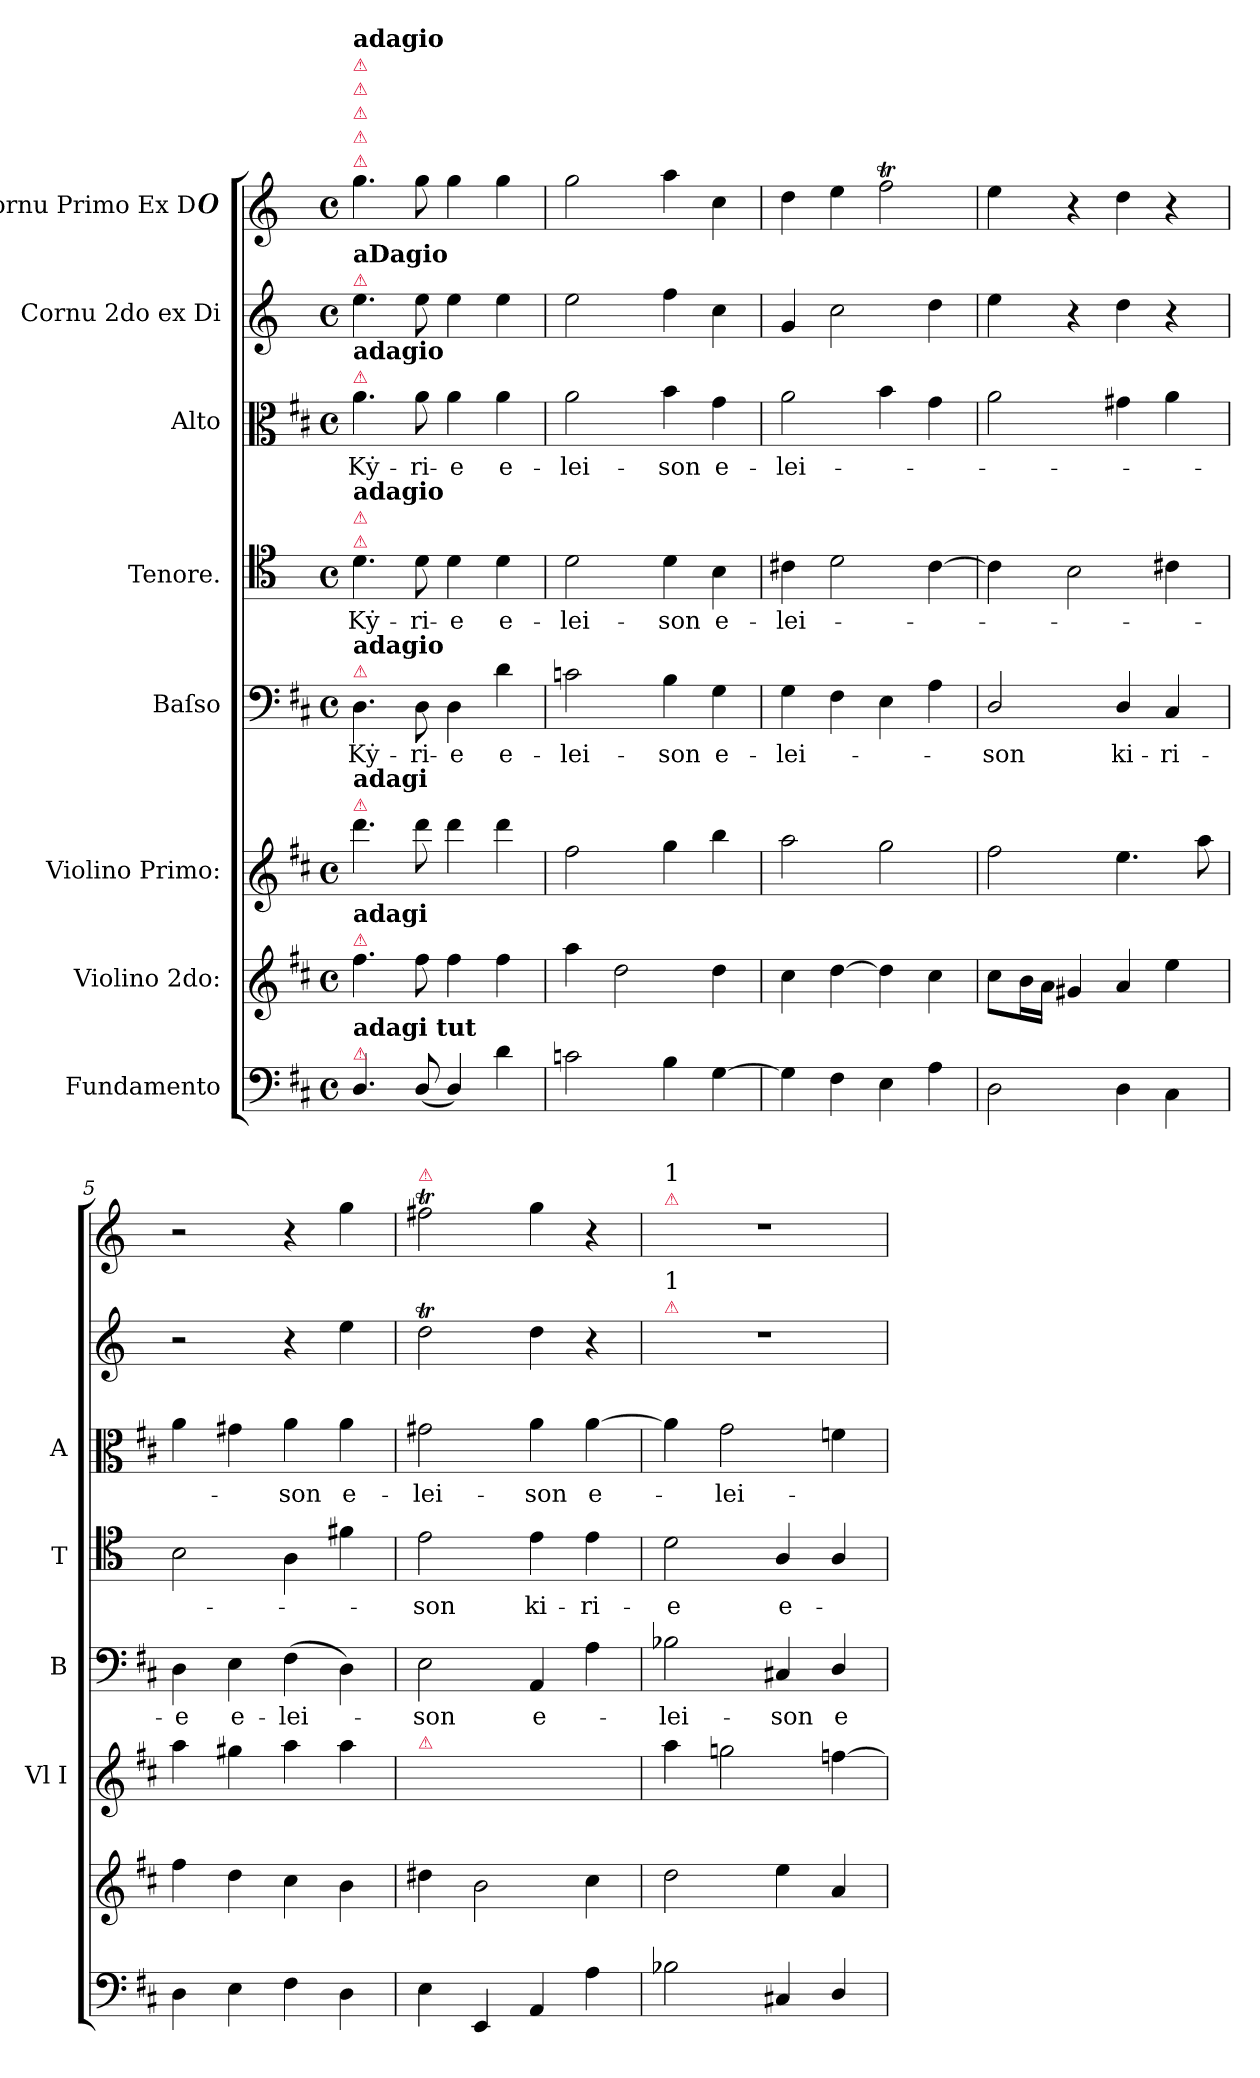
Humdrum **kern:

**kern	**kern	**kern	**kern	**text	**kern	**text	**kern	**text	**kern	**kern
*part8	*part7	*part6	*part5	*part5	*part4	*part4	*part3	*part3	*part2	*part1
*staff8	*staff7	*staff6	*staff5	*staff5	*staff4	*staff4	*staff3	*staff3	*staff2	*staff1
*I"Fundamento	*I"Violino 2do:	*I"Violino Primo:	*I"Baſso	*	*I"Tenore.	*	*I"Alto	*	*I"Cornu 2do ex Di	*I"Cornu Primo Ex D#
*	*	*I'Vl I	*I'B	*	*I'T	*	*I'A	*	*	*
*clefF4	*clefG2	*clefG2	*clefF4	*	*clefC4	*	*clefC3	*	*clefG2	*clefG2
*	*	*	*	*	*	*	*	*	*ITrd6c10	*ITrd6c10
*k[f#c#]	*k[f#c#]	*k[f#c#]	*k[f#c#]	*	*	*	*k[f#c#]	*	*k[f#c#]	*k[f#c#]
*M4/4	*M4/4	*M4/4	*M4/4	*	*M4/4	*	*M4/4	*	*M4/4	*M4/4
*met(c)	*met(c)	*met(c)	*met(c)	*	*met(c)	*	*met(c)	*	*met(c)	*met(c)
=1	=1	=1	=1	=1	=1	=1	=1	=1	=1	=1
!	!	!	!	!	!	!	!	!	!	!LO:TX:a:color=crimson:t=⚠
!	!	!	!	!	!	!	!	!	!	!LO:TX:a:color=crimson:t=⚠
!	!	!	!	!	!	!	!	!	!	!LO:TX:a:color=crimson:t=⚠
!	!	!	!	!	!	!	!	!	!	!LO:TX:a:color=crimson:t=⚠
!	!	!	!	!	!	!	!	!	!	!LO:TX:a:color=crimson:t=⚠
!	!	!	!	!	!	!	!	!	!	!LO:TX:a:B:t=adagio
!	!	!	!	!	!	!	!	!	!LO:TX:a:color=crimson:t=⚠	!
!	!	!	!	!	!	!	!	!	!LO:TX:a:B:t=aDagio	!
!	!	!	!	!	!	!	!LO:TX:a:color=crimson:t=⚠	!	!	!
!	!	!	!	!	!	!	!LO:TX:a:B:t=adagio	!	!	!
!	!	!	!	!	!LO:TX:a:color=crimson:t=⚠	!	!	!	!	!
!	!	!	!	!	!LO:TX:a:color=crimson:t=⚠	!	!	!	!	!
!	!	!	!	!	!LO:TX:a:B:t=adagio	!	!	!	!	!
!	!	!	!LO:TX:a:color=crimson:t=⚠	!	!	!	!	!	!	!
!	!	!	!LO:TX:a:B:t=adagio	!	!	!	!	!	!	!
!	!	!LO:TX:a:color=crimson:t=⚠	!	!	!	!	!	!	!	!
!	!	!LO:TX:a:B:t=adagi	!	!	!	!	!	!	!	!
!	!LO:TX:a:color=crimson:t=⚠	!	!	!	!	!	!	!	!	!
!	!LO:TX:a:B:t=adagi	!	!	!	!	!	!	!	!	!
!LO:TX:a:color=crimson:t=⚠	!	!	!	!	!	!	!	!	!	!
!LO:TX:a:B:t=adagi tut	!	!	!	!	!	!	!	!	!	!
4.D/	4.ff#\	4.ddd\	4.D\	Kẏ-	4.d\	Kẏ-	4.a\	Kẏ-	4.f#\	4.a\
(8D/	8ff#\	8ddd\	8D\	-ri-	8d\	-ri-	8a\	-ri-	8f#\	8a\
4D/)	4ff#\	4ddd\	4D\	-e	4d\	-e	4a\	-e	4f#\	4a\
4d\	4ff#\	4ddd\	4d\	e-	4d\	e-	4a\	e-	4f#\	4a\
=2	=2	=2	=2	=2	=2	=2	=2	=2	=2	=2
2cn\	4aa\	2ff#\	2cn\	-lei-	2d\	-lei-	2a\	-lei-	2f#\	2a\
.	2dd\	.	.	.	.	.	.	.	.	.
4B\	.	4gg\	4B\	-son	4d\	-son	4b\	-son	4g\	4b\
[4G\	4dd\	4bb\	4G\	e-	4B\	e-	4g\	e-	4d\	4d\
=3	=3	=3	=3	=3	=3	=3	=3	=3	=3	=3
4G\]	4cc#\	2aa\	4G\	-lei-	4c#\	-lei-	2a\	-lei-	4A/	4e\
4F#\	[4dd\	.	4F#\	.	2d\	.	.	.	2d\	4f#\
4E\	4dd\]	2gg\	4E\	.	.	.	4b\	.	.	2gT\
4A\	4cc#\	.	4A\	.	[4c#\	.	4g\	.	4e\	.
=4	=4	=4	=4	=4	=4	=4	=4	=4	=4	=4
2D\	8cc#\L	2ff#\	2D/	-son	4c#\]	.	2a\	.	4f#\	4f#\
.	16b\L	.	.	.	.	.	.	.	.	.
.	16a\JJ	.	.	.	.	.	.	.	.	.
.	4g#X/	.	.	.	2B\	.	.	.	4r	4r
4D\	4a/	4.ee\	4D/	ki-	.	.	4g#X\	.	4e\	4e\
4C#\	4ee\	.	4C#/	-ri-	4c#\	.	4a\	.	4r	4r
.	.	8aa\	.	.	.	.	.	.	.	.
=5	=5	=5	=5	=5	=5	=5	=5	=5	=5	=5
4D\	4ff#\	4aa\	4D\	-e	2B\	.	4a\	.	2r	2r
4E\	4dd\	4gg#X\	4E\	e-	.	.	4g#X\	.	.	.
4F#\	4cc#\	4aa\	(4F#\	-lei-	4A\	.	4a\	-son	4r	4r
4D\	4b\	4aa\	4D\)	.	4f#\	.	4a\	e-	4f#\	4a\
=6	=6	=6	=6	=6	=6	=6	=6	=6	=6	=6
!	!	!	!	!	!	!	!	!	!	!LO:TX:a:color=crimson:t=⚠
!	!	!LO:TX:a:color=crimson:t=⚠	!	!	!	!	!	!	!	!
4E\	4dd#X\	1ryy	2E\	-son	2e\	son	2g#X\	-lei-	2eT\	2g#Xt\
4EE/	2b\	.	.	.	.	.	.	.	.	.
4AA/	.	.	4AA/	e-	4e\	ki-	4a\	-son	4e\	4a\
4A\	4cc#\	.	4A\	.	4e\	-ri-	[4a\	e-	4r	4r
=7	=7	=7	=7	=7	=7	=7	=7	=7	=7	=7
!	!	!	!	!	!	!	!	!	!	!LO:TX:a:color=crimson:t=⚠
!	!	!	!	!	!	!	!	!	!	!LO:TX:a:t=1
!	!	!	!	!	!	!	!	!	!LO:TX:a:color=crimson:t=⚠	!
!	!	!	!	!	!	!	!	!	!LO:TX:a:t=1	!
2B-X\	2dd\	4aa\	2B-X\	-lei-	2d\	-e	4a\]	.	1r	1r
.	.	2ggn\	.	.	.	.	2g\	-lei-	.	.
4C#X/	4ee\	.	4C#X/	-son	4A/	e-	.	.	.	.
4D/	4a/	[4ffn\	4D/	e-	4A/	.	4fn\	.	.	.
=	=	=	=	=	=	=	=	=	=	=
*-	*-	*-	*-	*-	*-	*-	*-	*-	*-	*-
